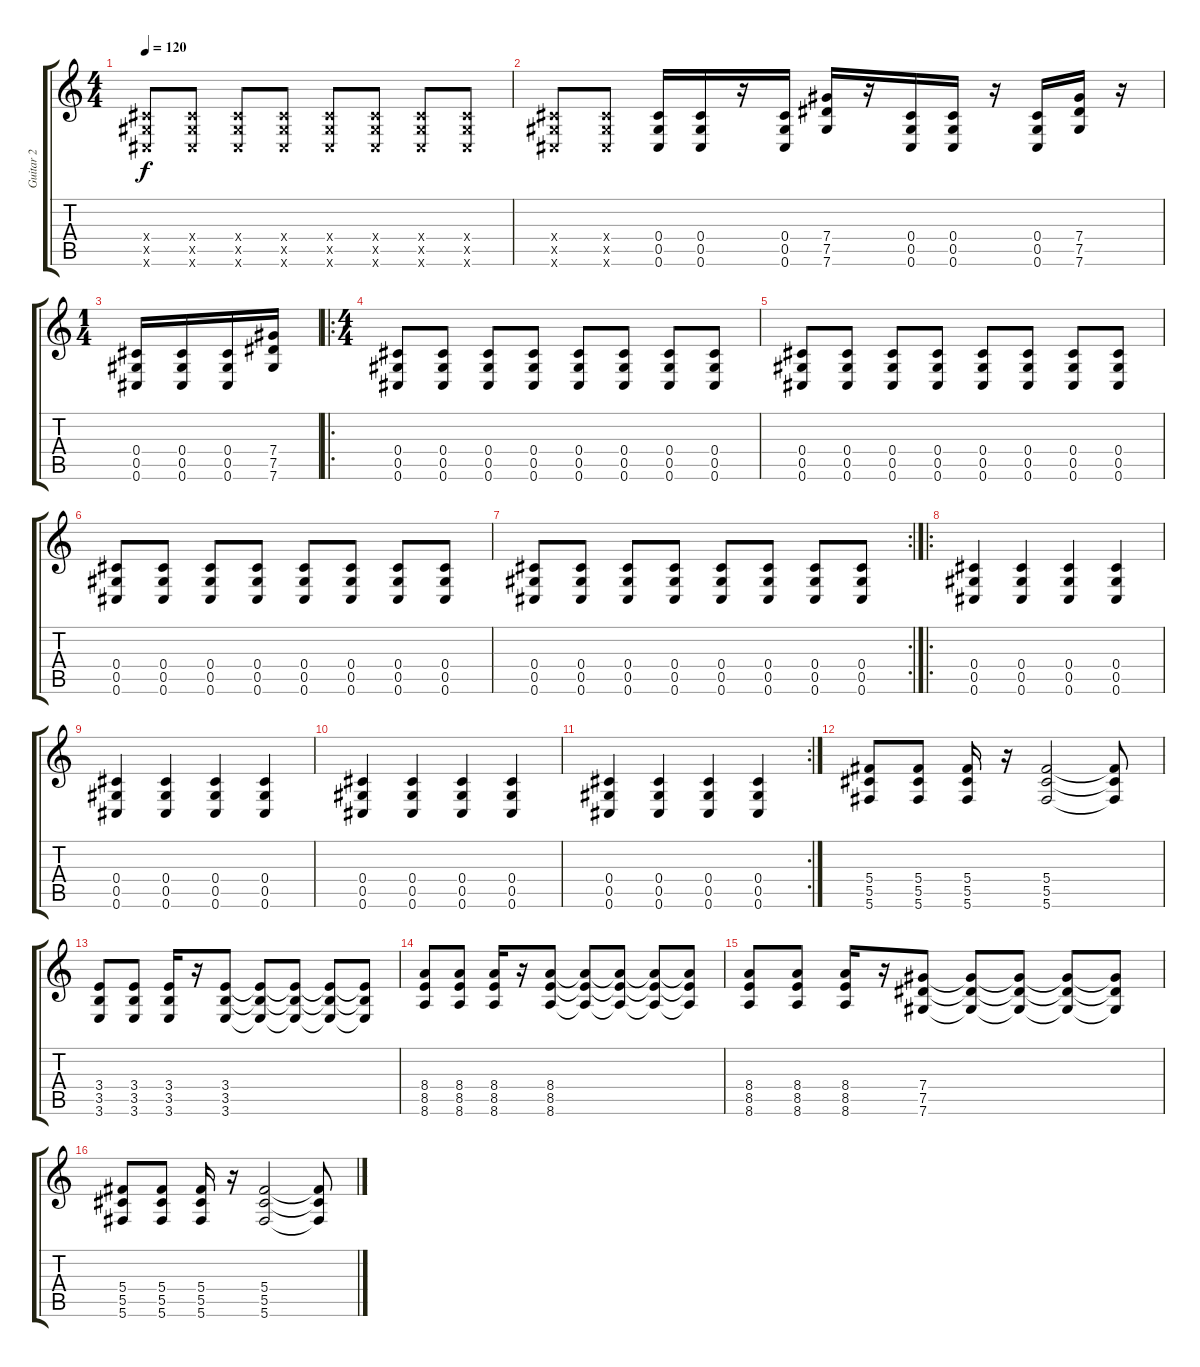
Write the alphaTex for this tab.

\track ("Guitar 2" "Guitar 2") {instrument overdrivenguitar}
\staff {score tabs}
\tuning (Eb4 Bb3 Gb3 Db3 Ab2 Db2) {hide}
\ts (4 4)
\tempo 120
\clef g2
\ks c
(0.4{x} 0.5{x} 0.6{x}).8{dy f} (0.4{x} 0.5{x} 0.6{x}).8 (0.4{x} 0.5{x} 0.6{x}).8 (0.4{x} 0.5{x} 0.6{x}).8 (0.4{x} 0.5{x} 0.6{x}).8 (0.4{x} 0.5{x} 0.6{x}).8 (0.4{x} 0.5{x} 0.6{x}).8 (0.4{x} 0.5{x} 0.6{x}).8 |
(0.4{x} 0.5{x} 0.6{x}).8 (0.4{x} 0.5{x} 0.6{x}).8 (0.4 0.5 0.6).16 (0.4 0.5 0.6).16 r.16 (0.4 0.5 0.6).16 (7.4 7.5 7.6).16 r.16 (0.4 0.5 0.6).16 (0.4 0.5 0.6).16 r.16 (0.4 0.5 0.6).16 (7.4 7.5 7.6).16 r.16 |
\ts (1 4)
(0.4 0.5 0.6).16 (0.4 0.5 0.6).16 (0.4 0.5 0.6).16 (7.4 7.5 7.6).16 |
\ro
\ts (4 4)
(0.4 0.5 0.6).8 (0.4 0.5 0.6).8 (0.4 0.5 0.6).8 (0.4 0.5 0.6).8 (0.4 0.5 0.6).8 (0.4 0.5 0.6).8 (0.4 0.5 0.6).8 (0.4 0.5 0.6).8 |
(0.4 0.5 0.6).8 (0.4 0.5 0.6).8 (0.4 0.5 0.6).8 (0.4 0.5 0.6).8 (0.4 0.5 0.6).8 (0.4 0.5 0.6).8 (0.4 0.5 0.6).8 (0.4 0.5 0.6).8 |
(0.4 0.5 0.6).8 (0.4 0.5 0.6).8 (0.4 0.5 0.6).8 (0.4 0.5 0.6).8 (0.4 0.5 0.6).8 (0.4 0.5 0.6).8 (0.4 0.5 0.6).8 (0.4 0.5 0.6).8 |
\rc 2
(0.4 0.5 0.6).8 (0.4 0.5 0.6).8 (0.4 0.5 0.6).8 (0.4 0.5 0.6).8 (0.4 0.5 0.6).8 (0.4 0.5 0.6).8 (0.4 0.5 0.6).8 (0.4 0.5 0.6).8 |
\ro
(0.4 0.5 0.6).4 (0.4 0.5 0.6).4 (0.4 0.5 0.6).4 (0.4 0.5 0.6).4 |
(0.4 0.5 0.6).4 (0.4 0.5 0.6).4 (0.4 0.5 0.6).4 (0.4 0.5 0.6).4 |
(0.4 0.5 0.6).4 (0.4 0.5 0.6).4 (0.4 0.5 0.6).4 (0.4 0.5 0.6).4 |
\rc 2
(0.4 0.5 0.6).4 (0.4 0.5 0.6).4 (0.4 0.5 0.6).4 (0.4 0.5 0.6).4 |
(5.4 5.5 5.6).8 (5.4 5.5 5.6).8 (5.4 5.5 5.6).16 r.16 (5.4 5.5 5.6).2 (5.4{t} 5.5{t} 5.6{t}).8 |
(3.4 3.5 3.6).8 (3.4 3.5 3.6).8 (3.4 3.5 3.6).16 r.16 (3.4 3.5 3.6).8 (3.4{t} 3.5{t} 3.6{t}).8 (3.4{t} 3.5{t} 3.6{t}).8 (3.4{t} 3.5{t} 3.6{t}).8 (3.4{t} 3.5{t} 3.6{t}).8 |
(8.4 8.5 8.6).8 (8.4 8.5 8.6).8 (8.4 8.5 8.6).16 r.16 (8.4 8.5 8.6).8 (8.4{t} 8.5{t} 8.6{t}).8 (8.4{t} 8.5{t} 8.6{t}).8 (8.4{t} 8.5{t} 8.6{t}).8 (8.4{t} 8.5{t} 8.6{t}).8 |
(8.4 8.5 8.6).8 (8.4 8.5 8.6).8 (8.4 8.5 8.6).16 r.16 (7.4 7.5 7.6).8 (7.4{t} 7.5{t} 7.6{t}).8 (7.4{t} 7.5{t} 7.6{t}).8 (7.4{t} 7.5{t} 7.6{t}).8 (7.4{t} 7.5{t} 7.6{t}).8 |
(5.4 5.5 5.6).8 (5.4 5.5 5.6).8 (5.4 5.5 5.6).16 r.16 (5.4 5.5 5.6).2 (5.4{t} 5.5{t} 5.6{t}).8
